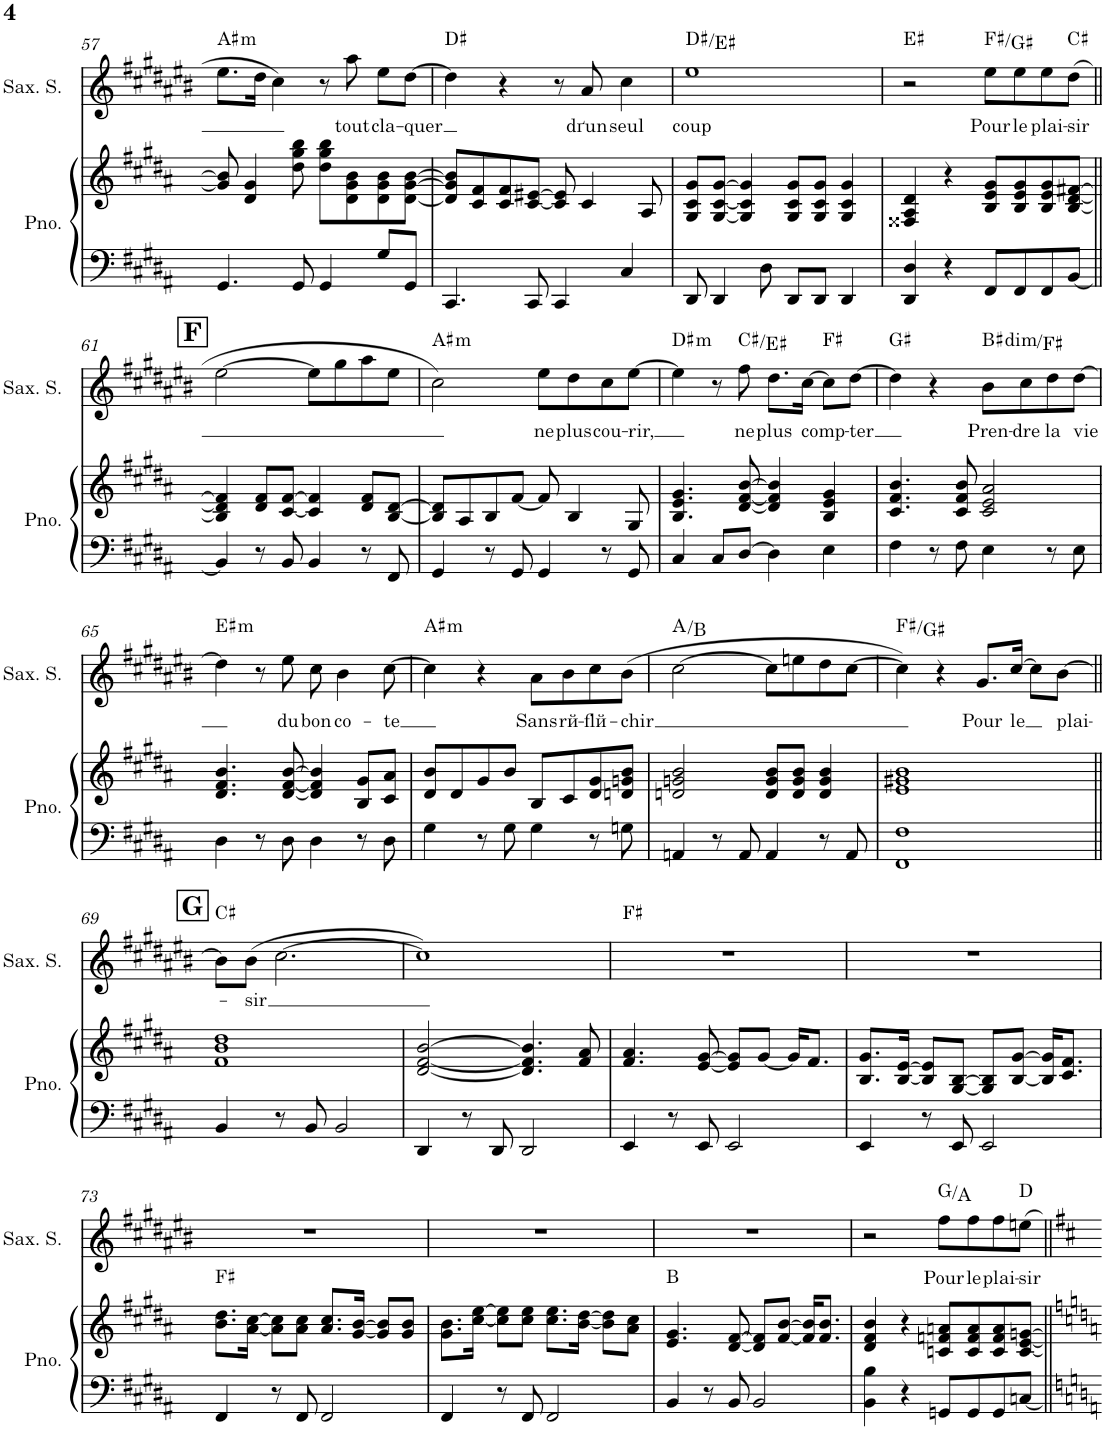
**kern	**kern	**harte	**kern	**text	**harte
*part2	*part2	*part2	*part1	*part1	*part1
*staff3	*staff2	*	*staff1	*staff1	*
*I"Piano	*	*	*I"Saxophone Soprano	*	*
*I'Pno.	*	*	*I'Sax. S.	*	*
!!LO:PB:g=z
*clefF4	*clefG2	*	*clefG2	*	*
*	*	*	*Trd1c2	*	*
*k[f#c#g#d#a#]	*k[f#c#g#d#a#]	*	*k[f#c#g#d#a#e#b#]	*	*
*B:	*B:	*	*C#:	*	*
*M4/4	*M4/4	*	*M4/4	*	*
=57	=57	=57	=57	=57	=57
!	!	!	!	!	!LO:H:kt=m
4.GG#/	8g#/] 8b/]	.	8.ee#\L	.	A#:min
.	4d#/ 4g#/	.	.	.	.
.	.	.	16dd#\Jk	.	.
.	.	.	4cc#\	.	.
8GG#/	8dd#\ 8gg#\ 8bb\	.	.	.	.
4GG#/	8dd#\ 8gg#\ 8bb\L	.	8r	.	.
!	!	!	!	!LO:LY:b	!
.	8d#\ 8g#\ 8b\	.	8aa#\	tout	.
!	!	!	!	!LO:LY:b	!
8G#/L	8d#\ 8g#\ 8b\	.	8ee#\L	cla-	.
!	!	!	!	!LO:LY:b	!
8GG#/J	[8d#\ [8g#\ [8b\J	.	[8dd#\J	-quer	.
=58	=58	=58	=58	=58	=58
4.CC#/	8d#/] 8g#/] 8b/]L	.	4dd#\]	.	D#:maj
.	8c#/ 8f#/	.	.	.	.
.	8c#/ 8f#/	.	4r	.	.
8CC#/	[8c#/ [8e#X/J	.	.	.	.
4CC#/	8c#/] 8e#/]	.	8r	.	.
!	!	!	!	!LO:LY:b	!
.	4c#/	.	8a#/	dґun	.
!	!	!	!	!LO:LY:b	!
4C#/	.	.	4cc#\	seul	.
.	8A#/	.	.	.	.
=59	=59	=59	=59	=59	=59
!	!	!	!	!LO:LY:b	!
8DD#/	8G#/ 8c#/ 8g#/L	.	1ee#	coup	D#:maj/2
4DD#/	[8G#/ [8c#/ [8g#/J	.	.	.	.
.	4G#/] 4c#/] 4g#/]	.	.	.	.
8D#\	.	.	.	.	.
8DD#/L	8G#/ 8c#/ 8g#/L	.	.	.	.
8DD#/J	8G#/ 8c#/ 8g#/J	.	.	.	.
4DD#/	4G#/ 4c#/ 4g#/	.	.	.	.
=60	=60	=60	=60	=60	=60
4DD#/ 4D#/	4F##X/ 4A#/ 4d#/	.	2r	.	E#:maj
4r	4r	.	.	.	.
!	!	!	!	!LO:LY:b	!
8FF#/L	8B/ 8e/ 8g#/L	.	8ee#\L	Pour	F#:maj/2
!	!	!	!	!LO:LY:b	!
8FF#/	8B/ 8e/ 8g#/	.	8ee#\	le	.
!	!	!	!	!LO:LY:b	!
8FF#/	8B/ 8e/ 8g#/	.	8ee#\	plai-	.
!	!	!	!	!LO:LY:b	!
[8BB/J	[8B/ [8d#/ [8f#X/J	.	(8dd#\J	-sir	C#:maj
!!LO:LB:g=z
!!LO:REH:place=s1:a:B:cj:fs=14:t=F
=61||	=61||	=61||	=61||	=61||	=61||
4BB/]	4B/] 4d#/] 4f#/]	.	[2ee#\	.	.
8r	8d#/ 8f#/L	.	.	.	.
8BB/	[8c#/ [8f#/J	.	.	.	.
4BB/	4c#/] 4f#/]	.	8ee#\L]	.	.
.	.	.	8gg#\	.	.
8r	8d#/ 8f#/L	.	8aa#\	.	.
8FF#/	[8B/ [8d#/J	.	8ee#\J	.	.
=62	=62	=62	=62	=62	=62
!	!	!	!	!	!LO:H:kt=m
4GG#/	8B/] 8d#/]L	.	2cc#\)	.	A#:min
.	8A#/	.	.	.	.
8r	8B/	.	.	.	.
8GG#/	[8f#/J	.	.	.	.
!	!	!	!	!LO:LY:b	!
4GG#/	8f#/]	.	8ee#\L	ne	.
!	!	!	!	!LO:LY:b	!
.	4B/	.	8dd#\	plus	.
!	!	!	!	!LO:LY:b	!
8r	.	.	8cc#\	cou-	.
!	!	!	!	!LO:LY:b	!
8GG#/	8G#/	.	[8ee#\J	-rir,	.
=63	=63	=63	=63	=63	=63
!	!	!	!	!	!LO:H:kt=m
4C#/	4.B/ 4.e/ 4.g#/	.	4ee#\]	.	D#:min
8C#/L	.	.	8r	.	.
!	!	!	!	!LO:LY:b	!
[8D#/J	[8d#/ [8f#/ [8b/	.	8ff#\	ne	C#:maj/3
!	!	!	!	!LO:LY:b	!
4D#\]	4d#/] 4f#/] 4b/]	.	8.dd#\L	plus	.
!	!	!	!	!LO:LY:b	!
.	.	.	[16cc#\Jk	comp-	.
4E\	4B/ 4e/ 4g#/	.	8cc#\L]	.	F#:maj
!	!	!	!	!LO:LY:b	!
.	.	.	[8dd#\J	-ter	.
=64	=64	=64	=64	=64	=64
4F#\	4.c#/ 4.f#/ 4.b/	.	4dd#\]	.	G#:maj
8r	.	.	4r	.	.
8F#\	8c#/ 8f#/ 8b/	.	.	.	.
!	!	!	!	!LO:LY:b	!LO:H:kt=dim
4E\	2c#/ 2e/ 2a#/	.	8b#\L	Pren-	B#:dim/b5
!	!	!	!	!LO:LY:b	!
.	.	.	8cc#\	-dre	.
!	!	!	!	!LO:LY:b	!
8r	.	.	8dd#\	la	.
!	!	!	!	!LO:LY:b	!
8E\	.	.	[8dd#\J	vie	.
!!LO:LB:g=z
=65	=65	=65	=65	=65	=65
!	!	!	!	!	!LO:H:kt=m
4D#\	4.d#/ 4.f#/ 4.b/	.	4dd#\]	.	E#:min
8r	.	.	8r	.	.
!	!	!	!	!LO:LY:b	!
8D#\	[8d#/ [8f#/ [8b/	.	8ee#\	du	.
!	!	!	!	!LO:LY:b	!
4D#\	4d#/] 4f#/] 4b/]	.	8cc#\	bon	.
!	!	!	!	!LO:LY:b	!
.	.	.	4b#\	co-	.
8r	8B/ 8g#/L	.	.	.	.
!	!	!	!	!LO:LY:b	!
8D#\	8c#/ 8a#/J	.	[8cc#\	-te	.
=66	=66	=66	=66	=66	=66
!	!	!	!	!	!LO:H:kt=m
4G#\	8d#/ 8b/L	.	4cc#\]	.	A#:min
.	8d#/	.	.	.	.
8r	8g#/	.	4r	.	.
8G#\	8b/J	.	.	.	.
!	!	!	!	!LO:LY:b	!
4G#\	8B/L	.	8a#\L	Sans	.
!	!	!	!	!LO:LY:b	!
.	8c#/	.	8b#\	rй-	.
!	!	!	!	!LO:LY:b	!
8r	8d#/ 8g#/	.	8cc#\	-flй-	.
!	!	!	!	!LO:LY:b	!
8Gn\	8dn/ 8gn/ 8b/J	.	(8b#\J	-chir	.
=67	=67	=67	=67	=67	=67
4AAn/	2dn/ 2gn/ 2b/	.	[2cc#\	.	A:maj/2
8r	.	.	.	.	.
8AA/	.	.	.	.	.
4AA/	8d/ 8g/ 8b/L	.	8cc#\L]	.	.
.	8d/ 8g/ 8b/J	.	8een\	.	.
8r	4d/ 4g/ 4b/	.	8dd#\	.	.
8AA/	.	.	[8cc#\J	.	.
=68	=68	=68	=68	=68	=68
1FF# 1F#	1e 1g#X 1b	.	4cc#\])	.	F#:maj/2
.	.	.	4r	.	.
!	!	!	!	!LO:LY:b	!
.	.	.	8.g#/L	Pour	.
!	!	!	!	!LO:LY:b	!
.	.	.	[16cc#/Jk	le	.
.	.	.	8cc#\L]	.	.
!	!	!	!	!LO:LY:b	!
.	.	.	[8b#\J	plai-	.
!!LO:LB:g=z
!!LO:REH:place=s1:a:B:cj:fs=14:t=G
=69||	=69||	=69||	=69||	=69||	=69||
4BB/	1f# 1b 1dd#	.	8b#\L]	.	C#:maj
!	!	!	!	!LO:LY:b	!
.	.	.	(8b#\J	-sir	.
8r	.	.	[2.cc#\	.	.
8BB/	.	.	.	.	.
2BB/	.	.	.	.	.
=70	=70	=70	=70	=70	=70
4DD#/	[2d#/ [2f#/ [2b/	.	1cc#])	.	.
8r	.	.	.	.	.
8DD#/	.	.	.	.	.
2DD#/	4.d#/] 4.f#/] 4.b/]	.	.	.	.
.	8f#/ 8a#/	.	.	.	.
=71	=71	=71	=71	=71	=71
4EE/	4.f#/ 4.a#/	.	1r	.	F#:maj
8r	.	.	.	.	.
8EE/	[8e/ [8g#/	.	.	.	.
2EE/	8e/] 8g#/]L	.	.	.	.
.	[8g#/J	.	.	.	.
.	16g#/KL]	.	.	.	.
.	8.f#/J	.	.	.	.
=72	=72	=72	=72	=72	=72
4EE/	8.B/ 8.g#/L	.	1r	.	.
.	[16B/ [16e/Jk	.	.	.	.
8r	8B/] 8e/]L	.	.	.	.
8EE/	[8G#/ [8B/J	.	.	.	.
2EE/	8G#/] 8B/]L	.	.	.	.
.	[8B/ [8g#/J	.	.	.	.
.	16B/] 16g#/]KL	.	.	.	.
.	8.c#/ 8.f#/J	.	.	.	.
!!LO:LB:g=z
=73	=73	=73	=73	=73	=73
4FF#/	8.b\ 8.dd#\L	F#:maj	1r	.	.
.	[16a#\ [16cc#\Jk	.	.	.	.
8r	8a#\] 8cc#\]L	.	.	.	.
8FF#/	8a#\ 8cc#\J	.	.	.	.
2FF#/	8.a#/ 8.cc#/L	.	.	.	.
.	[16g#/ [16b/Jk	.	.	.	.
.	8g#/] 8b/]L	.	.	.	.
.	8g#/ 8b/J	.	.	.	.
=74	=74	=74	=74	=74	=74
4FF#/	8.g#\ 8.b\L	.	1r	.	.
.	[16cc#\ [16ee\Jk	.	.	.	.
8r	8cc#\] 8ee\]L	.	.	.	.
8FF#/	8cc#\ 8ee\J	.	.	.	.
2FF#/	8.cc#\ 8.ee\L	.	.	.	.
.	[16b\ [16dd#\Jk	.	.	.	.
.	8b\] 8dd#\]L	.	.	.	.
.	8a#\ 8cc#\J	.	.	.	.
=75	=75	=75	=75	=75	=75
4BB/	4.e/ 4.g#/	B:maj	1r	.	.
8r	.	.	.	.	.
8BB/	[8d#/ [8f#/	.	.	.	.
2BB/	8d#/] 8f#/]L	.	.	.	.
.	[8f#/ [8b/J	.	.	.	.
.	16f#/] 16b/]KL	.	.	.	.
.	8.f#/ 8.b/J	.	.	.	.
=76	=76	=76	=76	=76	=76
4BB\ 4B\	4d#/ 4f#/ 4b/	.	2r	.	.
4r	4r	.	.	.	.
!	!	!	!	!LO:LY:b	!
8GGn/L	8cn/ 8fn/ 8an/L	.	8ff#\L	Pour	G:maj/2
!	!	!	!	!LO:LY:b	!
8GG/	8c/ 8f/ 8a/	.	8ff#\	le	.
!	!	!	!	!LO:LY:b	!
8GG/	8c/ 8f/ 8a/	.	8ff#\	plai-	.
!	!	!	!	!LO:LY:b	!
[8Cn/J	[8c/ [8e/ [8gn/J	.	8een\J	-sir	D:maj
=||	=||	=||	=||	=||	=||
*-	*-	*-	*-	*-	*-
